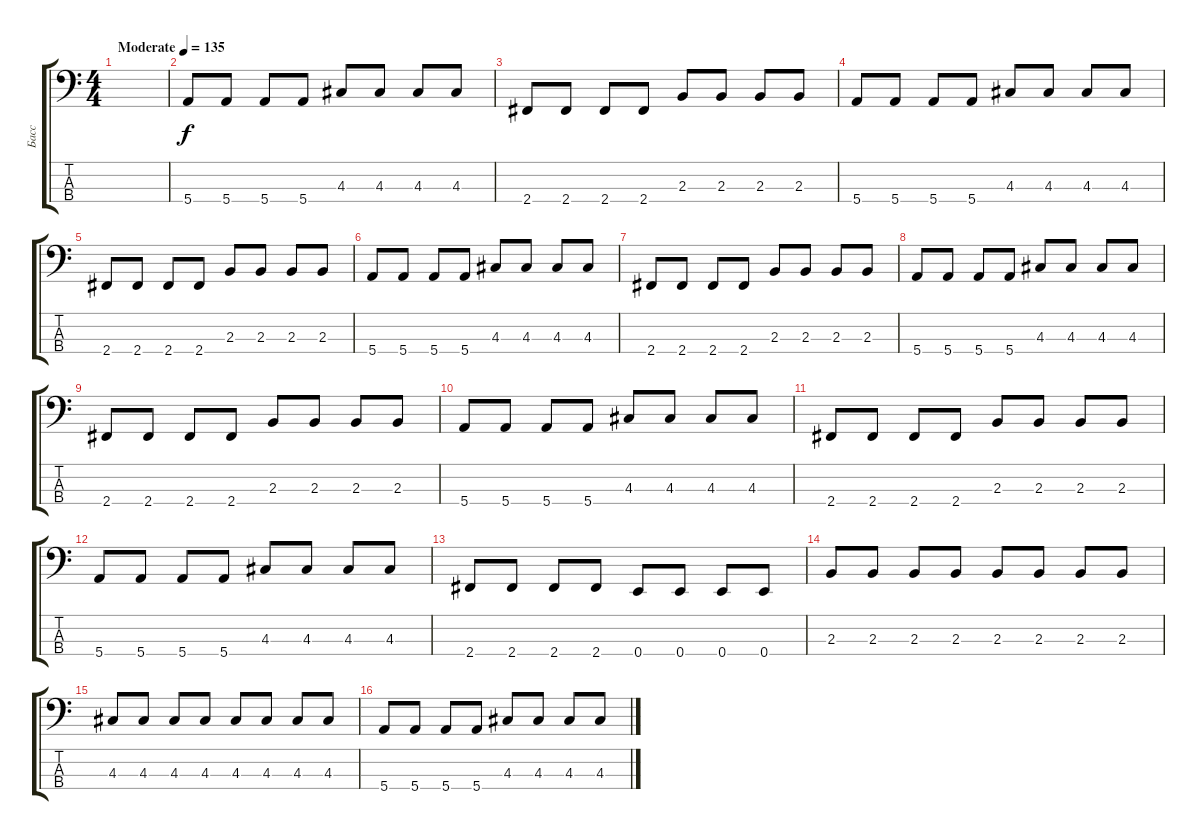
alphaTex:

\track ("Басс" "Басс") {instrument electricbasspick}
\staff {score tabs}
\tuning (G2 D2 A1 E1) {hide}
\ts (4 4)
\tempo (135 "Moderate")
\clef f4
\ks c
|
5.4.8 5.4.8 5.4.8 5.4.8 4.3.8 4.3.8 4.3.8 4.3.8 |
2.4.8 2.4.8 2.4.8 2.4.8 2.3.8 2.3.8 2.3.8 2.3.8 |
5.4.8 5.4.8 5.4.8 5.4.8 4.3.8 4.3.8 4.3.8 4.3.8 |
2.4.8 2.4.8 2.4.8 2.4.8 2.3.8 2.3.8 2.3.8 2.3.8 |
5.4.8 5.4.8 5.4.8 5.4.8 4.3.8 4.3.8 4.3.8 4.3.8 |
2.4.8 2.4.8 2.4.8 2.4.8 2.3.8 2.3.8 2.3.8 2.3.8 |
5.4.8 5.4.8 5.4.8 5.4.8 4.3.8 4.3.8 4.3.8 4.3.8 |
2.4.8 2.4.8 2.4.8 2.4.8 2.3.8 2.3.8 2.3.8 2.3.8 |
5.4.8 5.4.8 5.4.8 5.4.8 4.3.8 4.3.8 4.3.8 4.3.8 |
2.4.8 2.4.8 2.4.8 2.4.8 2.3.8 2.3.8 2.3.8 2.3.8 |
5.4.8 5.4.8 5.4.8 5.4.8 4.3.8 4.3.8 4.3.8 4.3.8 |
2.4.8 2.4.8 2.4.8 2.4.8 0.4.8 0.4.8 0.4.8 0.4.8 |
2.3.8 2.3.8 2.3.8 2.3.8 2.3.8 2.3.8 2.3.8 2.3.8 |
4.3.8 4.3.8 4.3.8 4.3.8 4.3.8 4.3.8 4.3.8 4.3.8 |
5.4.8 5.4.8 5.4.8 5.4.8 4.3.8 4.3.8 4.3.8 4.3.8
